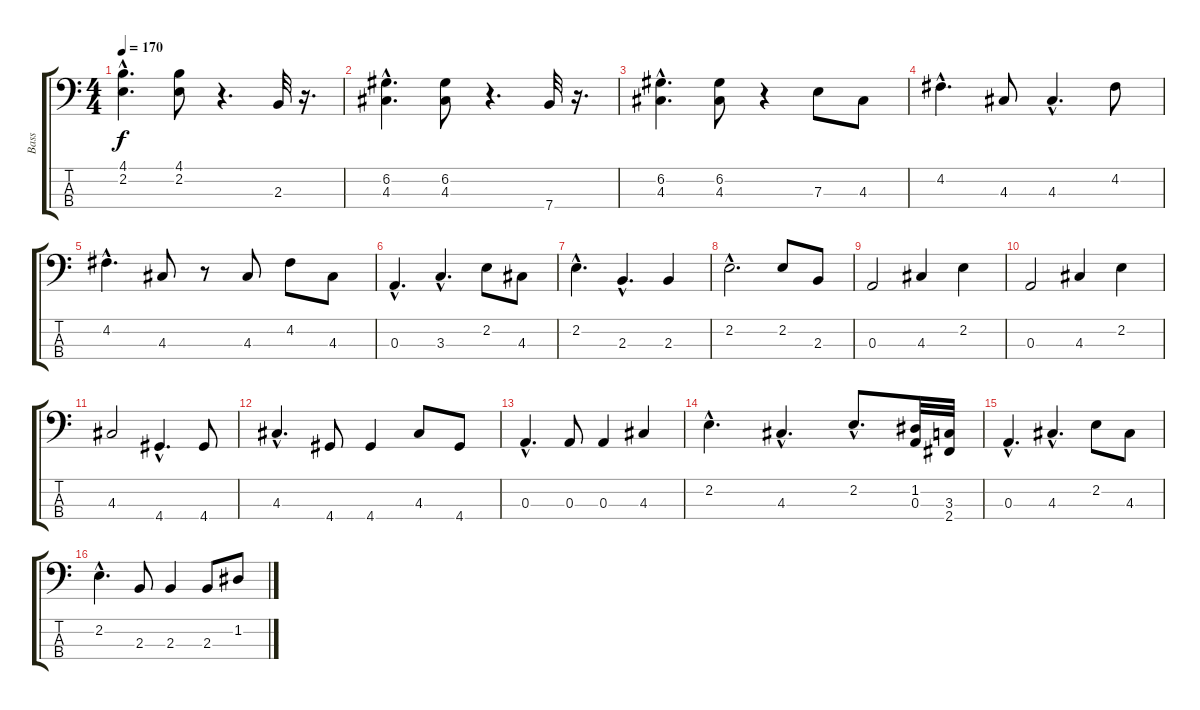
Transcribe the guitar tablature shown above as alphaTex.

\track ("Bass" "Bass") {instrument electricbassfinger}
\staff {score tabs}
\tuning (G2 D2 A1 E1) {hide}
\ts (4 4)
\tempo 170
\clef f4
\ks c
(4.1{hac} 2.2{hac}).4{d dy f} (4.1 2.2).8 r.4{d} 2.3.32 r.16{d} |
(6.2{hac} 4.3{hac}).4{d} (6.2 4.3).8 r.4{d} 7.4.32 r.16{d} |
(6.2{hac} 4.3{hac}).4{d} (6.2 4.3).8 r.4 7.3.8 4.3.8 |
4.2{hac}.4{d} 4.3.8 4.3{hac}.4{d} 4.2.8 |
4.2{hac}.4{d} 4.3.8 r.8 4.3.8 4.2.8 4.3.8 |
0.3{hac}.4{d} 3.3{hac}.4{d} 2.2.8 4.3.8 |
2.2{hac}.4{d} 2.3{hac}.4{d} 2.3.4 |
2.2{hac}.2{d} 2.2.8 2.3.8 |
0.3.2 4.3.4 2.2.4 |
0.3.2 4.3.4 2.2.4 |
4.3.2 4.4{hac}.4{d} 4.4.8 |
4.3{hac}.4{d} 4.4.8 4.4.4 4.3.8 4.4.8 |
0.3{hac}.4{d} 0.3.8 0.3.4 4.3.4 |
2.2{hac}.4{d} 4.3{hac}.4{d} 2.2{hac}.8{d} (1.2 0.3).32 (3.3 2.4).32 |
0.3{hac}.4{d} 4.3{hac}.4{d} 2.2.8 4.3.8 |
2.2{hac}.4{d} 2.3.8 2.3.4 2.3.8 1.2.8
